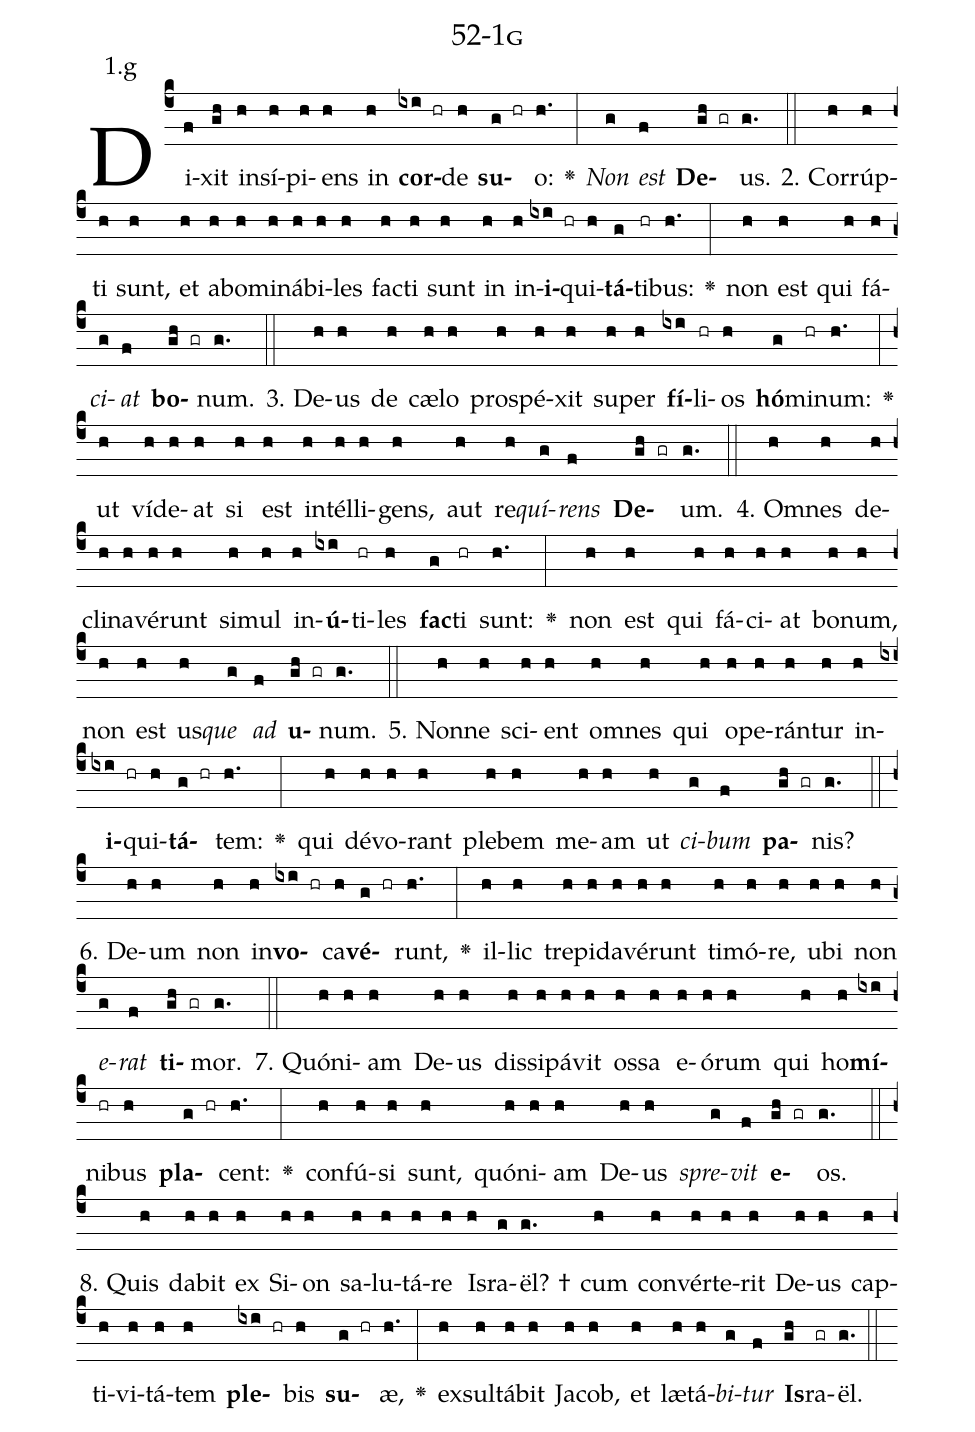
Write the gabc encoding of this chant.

name: 52-1g;
annotation: 1.g;
%%
(c4)Di(f)xit(gh) in(h)sí(h)pi(h)ens(h) in(h) <b>cor</b>(ixi hr)de(h) <b>su</b>(g hr)o:(h.) <v>\greheightstar</v>(:) <i>Non</i>(g) <i>est</i>(f) <b>De</b>(gh gr)us.(g.) (::)
2. Cor(h)rúp(h)ti(h) sunt,(h) et(h) ab(h)o(h)mi(h)ná(h)bi(h)les(h) fac(h)ti(h) sunt(h) in(h) in(h)<b>i</b>(ixi hr)qui(h)<b>tá</b>(g)ti(hr)bus:(h.) <v>\greheightstar</v>(:) non(h) est(h) qui(h) fá(h)<i>ci</i>(g)<i>at</i>(f) <b>bo</b>(gh gr)num.(g.) (::)
3. De(h)us(h) de(h) cæ(h)lo(h) pro(h)spé(h)xit(h) su(h)per(h) <b>fí</b>(ixi)li(hr)os(h) <b>hó</b>(g)mi(hr)num:(h.) <v>\greheightstar</v>(:) ut(h) ví(h)de(h)at(h) si(h) est(h) in(h)tél(h)li(h)gens,(h) aut(h) re(h)<i>quí</i>(g)<i>rens</i>(f) <b>De</b>(gh gr)um.(g.) (::)
4. Om(h)nes(h) de(h)cli(h)na(h)vé(h)runt(h) si(h)mul(h) in(h)<b>ú</b>(ixi)ti(hr)les(h) <b>fac</b>(g)ti(hr) sunt:(h.) <v>\greheightstar</v>(:) non(h) est(h) qui(h) fá(h)ci(h)at(h) bo(h)num,(h) non(h) est(h) us(h)<i>que</i>(g) <i>ad</i>(f) <b>u</b>(gh gr)num.(g.) (::)
5. Non(h)ne(h) sci(h)ent(h) om(h)nes(h) qui(h) o(h)pe(h)rán(h)tur(h) in(h)<b>i</b>(ixi hr)qui(h)<b>tá</b>(g hr)tem:(h.) <v>\greheightstar</v>(:) qui(h) dé(h)vo(h)rant(h) ple(h)bem(h) me(h)am(h) ut(h) <i>ci</i>(g)<i>bum</i>(f) <b>pa</b>(gh gr)nis?(g.) (::)
6. De(h)um(h) non(h) in(h)<b>vo</b>(ixi hr)ca(h)<b>vé</b>(g hr)runt,(h.) <v>\greheightstar</v>(:) il(h)lic(h) tre(h)pi(h)da(h)vé(h)runt(h) ti(h)mó(h)re,(h) u(h)bi(h) non(h) <i>e</i>(g)<i>rat</i>(f) <b>ti</b>(gh gr)mor.(g.) (::)
7. Quón(h)i(h)am(h) De(h)us(h) dis(h)si(h)pá(h)vit(h) os(h)sa(h) e(h)ó(h)rum(h) qui(h) ho(h)<b>mí</b>(ixi)ni(hr)bus(h) <b>pla</b>(g hr)cent:(h.) <v>\greheightstar</v>(:) con(h)fú(h)si(h) sunt,(h) quón(h)i(h)am(h) De(h)us(h) <i>spre</i>(g)<i>vit</i>(f) <b>e</b>(gh gr)os.(g.) (::)
8. Quis(h) da(h)bit(h) ex(h) Si(h)on(h) sa(h)lu(h)tá(h)re(h) Is(h)ra(g)ël? †(g.) cum(h) con(h)vér(h)te(h)rit(h) De(h)us(h) cap(h)ti(h)vi(h)tá(h)tem(h) <b>ple</b>(ixi hr)bis(h) <b>su</b>(g hr)æ,(h.) <v>\greheightstar</v>(:) ex(h)sul(h)tá(h)bit(h) Ja(h)cob,(h) et(h) læ(h)tá(h)<i>bi</i>(g)<i>tur</i>(f) <b>Is</b>(gh)ra(gr)ël.(g.) (::)
